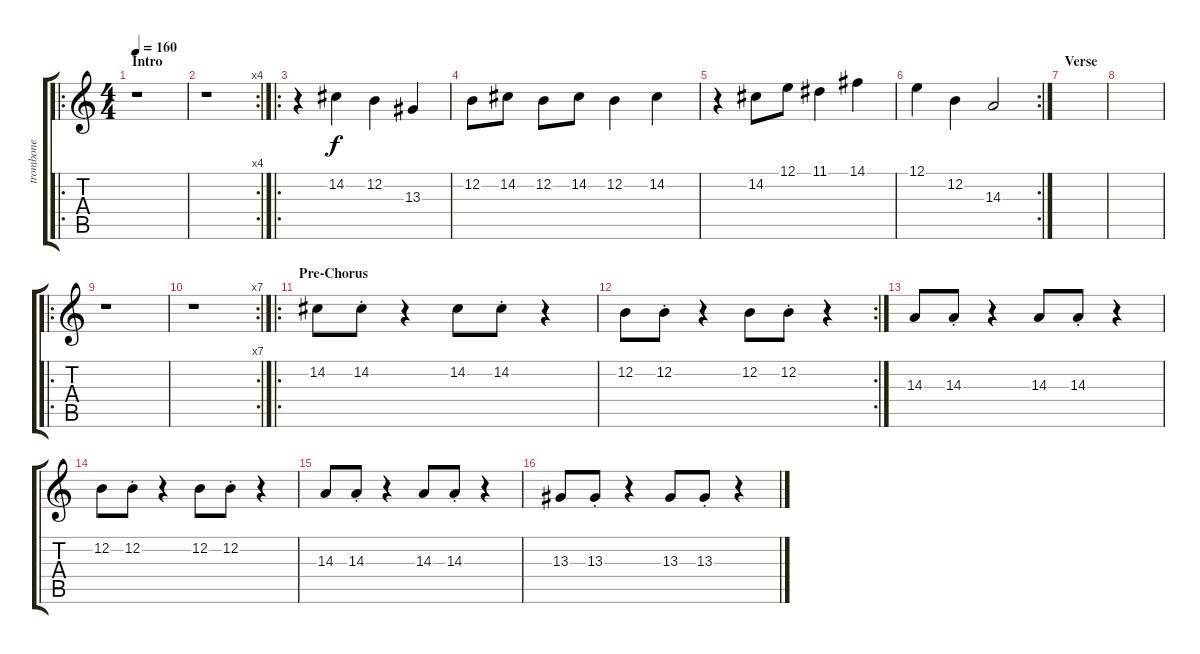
\track ("trombone" "trombone") {instrument trombone}
\staff {score tabs}
\tuning (E4 B3 G3 D3 A2 E2) {hide}
\ro
\ts (4 4)
\section ("" "Intro")
\tempo 160
\clef g2
\ks c
r.1{dy f instrument trombone} |
\rc 4
r.1 |
\ro
r.4 14.2.4 12.2.4 13.3.4 |
12.2.8 14.2.8 12.2.8 14.2.8 12.2.4 14.2.4 |
r.4 14.2.8 12.1.8 11.1.4 14.1.4 |
\rc 2
12.1.4 12.2.4 14.3.2 |
\section ("" "Verse")
|
|
\ro
r.1 |
\rc 7
r.1 |
\ro
\section ("" "Pre-Chorus")
14.2.8 14.2{st}.8 r.4 14.2.8 14.2{st}.8 r.4 |
\rc 2
12.2.8 12.2{st}.8 r.4 12.2.8 12.2{st}.8 r.4 |
14.3.8 14.3{st}.8 r.4 14.3.8 14.3{st}.8 r.4 |
12.2.8 12.2{st}.8 r.4 12.2.8 12.2{st}.8 r.4 |
14.3.8 14.3{st}.8 r.4 14.3.8 14.3{st}.8 r.4 |
13.3.8 13.3{st}.8 r.4 13.3.8 13.3{st}.8 r.4
